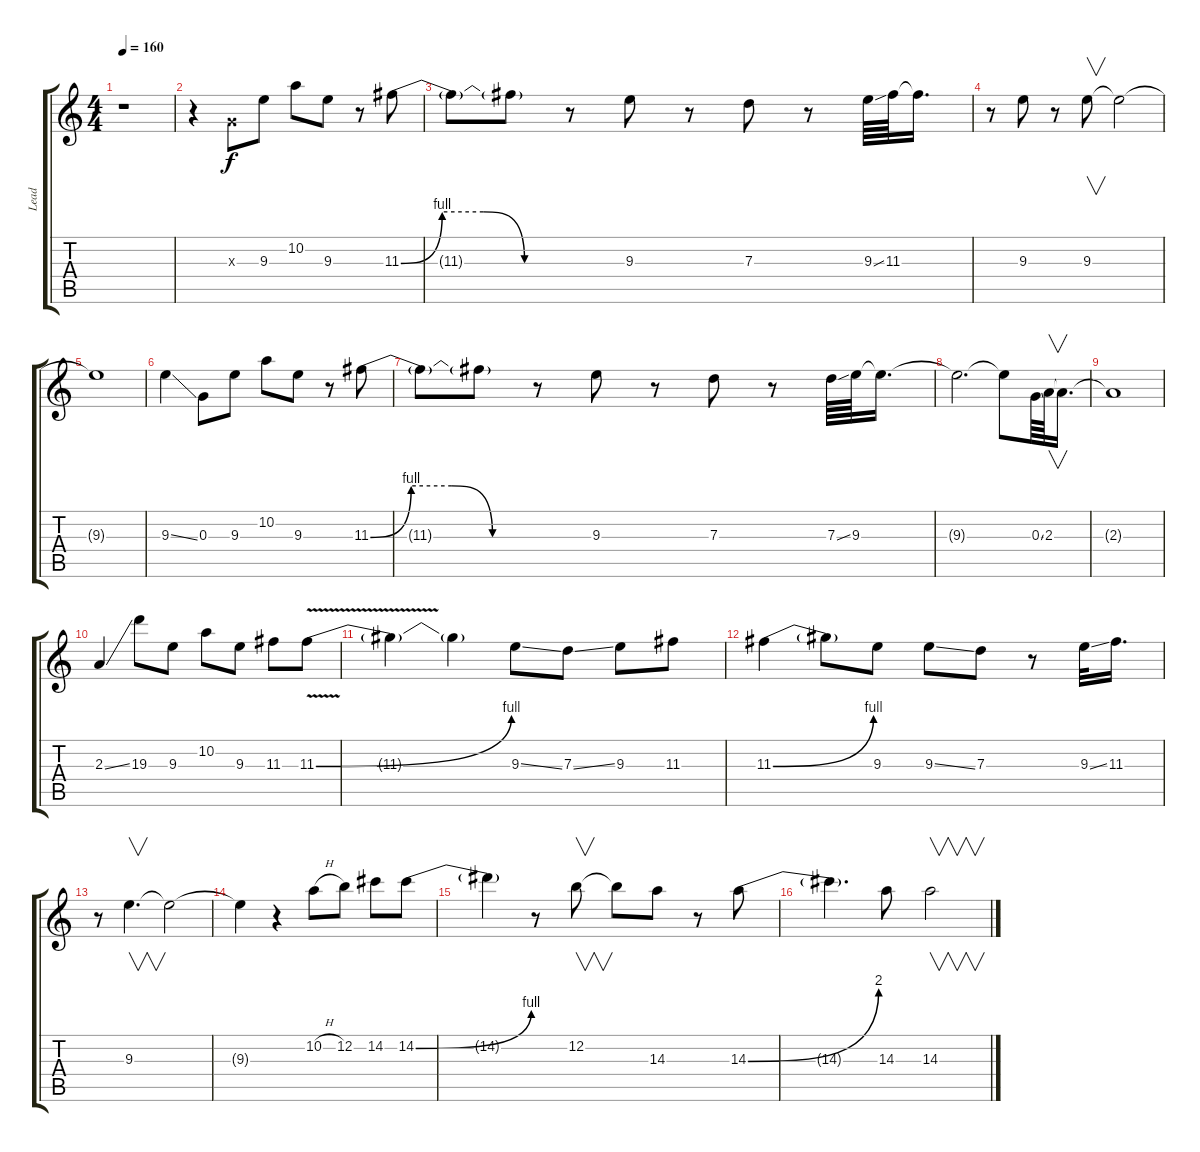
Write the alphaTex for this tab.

\track ("Lead" "Lead") {instrument distortionguitar}
\staff {score tabs}
\tuning (E4 B3 G3 D3 A2 E2) {hide}
\ts (4 4)
\tempo 160
\clef g2
\ks c
r.1{dy f} |
r.4 0.3{x}.8 9.3.8 10.2.8 9.3.8 r.8 11.3{be (custom 0 0 15 4 30 4 45 0 60 0)}.8 |
11.3{t}.8 11.3{t}.8 r.8 9.3.8 r.8 7.3.8 r.8 9.3{ss}.64 11.3.64 11.3{t}.16{d} |
r.8 9.3.8 r.8 9.3.8{v} 9.3{t}.2 |
9.3{t}.1 |
9.3{ss}.4 0.3.8 9.3.8 10.2.8 9.3.8 r.8 11.3{be (custom 0 0 15 4 30 4 45 0 60 0)}.8 |
11.3{t}.8 11.3{t}.8 r.8 9.3.8 r.8 7.3.8 r.8 7.3{ss}.64 9.3.64 9.3{t}.16{d} |
9.3{t}.2{d} 9.3{t}.8 0.3{ss}.64 2.3.64{v} 2.3{t}.16{d} |
2.3{t}.1 |
2.3{ss}.4 19.3.8 9.3.8 10.2.8 9.3.8 11.3.8 11.3{be (bend 0 0 60 4) v}.8 |
11.3{t}.4 11.3{t}.4 9.3{ss}.8 7.3{ss}.8 9.3.8 11.3.8 |
11.3{be (bend 0 0 60 4)}.4 11.3{t}.8 9.3.8 9.3{ss}.8 7.3.8 r.8 9.3{ss}.32 11.3.16{d} |
r.8 9.3.4{v d} 9.3{t}.2 |
9.3{t}.4 r.4 10.2{h}.8 12.2.8 14.2.8 14.2{be (bend 0 0 60 4)}.8 |
14.2{t}.4 r.8 12.2.8{v} 12.2{t}.8 14.3.8 r.8 14.3{be (bend 0 0 60 8)}.8 |
14.3{t}.4{d} 14.3.8 14.3.2{v}
